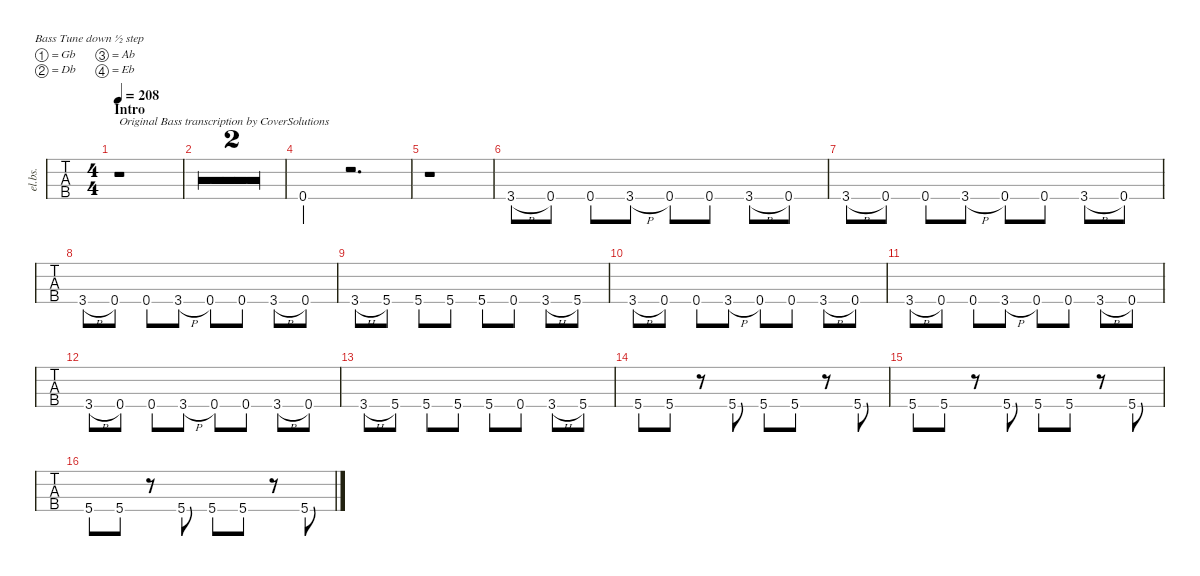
\defaultSystemsLayout 4
\hideDynamics
\bracketExtendMode nobrackets
\otherSystemsTrackNameOrientation horizontal
\track ("Bass" "el.bs.") {multiBarRest instrument electricbassfinger}
\staff {tabs}
\tuning (Gb2 Db2 Ab1 Eb1)
\ts (4 4)
\section ("" "Intro")
\tempo 208
\clef f4
\ks c
r.1{txt "Original Bass transcription by CoverSolutions" dy f instrument electricbassfinger} |
r.1 |
r.1 |
0.4{acc #}.4 r.2{d} |
r.1 |
3.4{h acc #}.8 0.4{acc #}.8 0.4{acc #}.8 3.4{h acc #}.8 0.4{acc #}.8 0.4{acc #}.8 3.4{h acc #}.8 0.4{acc #}.8 |
3.4{h acc #}.8 0.4{acc #}.8 0.4{acc #}.8 3.4{h acc #}.8 0.4{acc #}.8 0.4{acc #}.8 3.4{h acc #}.8 0.4{acc #}.8 |
3.4{h acc #}.8 0.4{acc #}.8 0.4{acc #}.8 3.4{h acc #}.8 0.4{acc #}.8 0.4{acc #}.8 3.4{h acc #}.8 0.4{acc #}.8 |
3.4{h acc #}.8 5.4{acc #}.8 5.4{acc #}.8 5.4{acc #}.8 5.4{acc #}.8 0.4{acc #}.8 3.4{h acc #}.8 5.4{acc #}.8 |
3.4{h acc #}.8 0.4{acc #}.8 0.4{acc #}.8 3.4{h acc #}.8 0.4{acc #}.8 0.4{acc #}.8 3.4{h acc #}.8 0.4{acc #}.8 |
3.4{h acc #}.8 0.4{acc #}.8 0.4{acc #}.8 3.4{h acc #}.8 0.4{acc #}.8 0.4{acc #}.8 3.4{h acc #}.8 0.4{acc #}.8 |
3.4{h acc #}.8 0.4{acc #}.8 0.4{acc #}.8 3.4{h acc #}.8 0.4{acc #}.8 0.4{acc #}.8 3.4{h acc #}.8 0.4{acc #}.8 |
3.4{h acc #}.8 5.4{acc #}.8 5.4{acc #}.8 5.4{acc #}.8 5.4{acc #}.8 0.4{acc #}.8 3.4{h acc #}.8 5.4{acc #}.8 |
5.4{acc #}.8 5.4{acc #}.8 r.8 5.4{acc #}.8 5.4{acc #}.8 5.4{acc #}.8 r.8 5.4{acc #}.8 |
5.4{acc #}.8 5.4{acc #}.8 r.8 5.4{acc #}.8 5.4{acc #}.8 5.4{acc #}.8 r.8 5.4{acc #}.8 |
5.4{acc #}.8 5.4{acc #}.8 r.8 5.4{acc #}.8 5.4{acc #}.8 5.4{acc #}.8 r.8 5.4{acc #}.8
